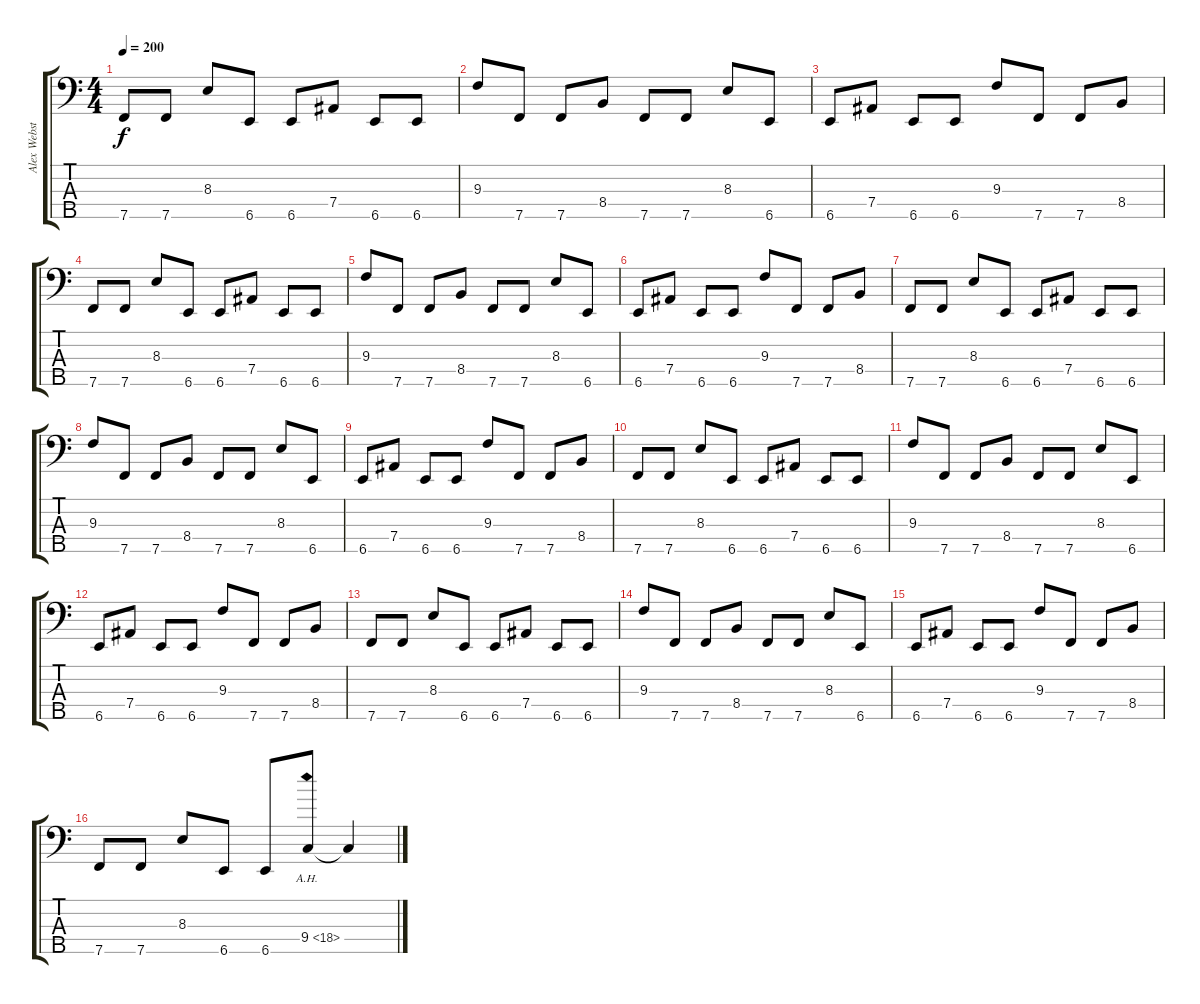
\track ("Alex Webster" "Alex Webst") {instrument electricbassfinger}
\staff {score tabs}
\tuning (Gb2 Db2 Ab1 Eb1 Bb0) {hide}
\ts (4 4)
\tempo 200
\clef f4
\ks c
7.5.8{dy f} 7.5.8 8.3.8 6.5.8 6.5.8 7.4.8 6.5.8 6.5.8 |
9.3.8 7.5.8 7.5.8 8.4.8 7.5.8 7.5.8 8.3.8 6.5.8 |
6.5.8 7.4.8 6.5.8 6.5.8 9.3.8 7.5.8 7.5.8 8.4.8 |
7.5.8 7.5.8 8.3.8 6.5.8 6.5.8 7.4.8 6.5.8 6.5.8 |
9.3.8 7.5.8 7.5.8 8.4.8 7.5.8 7.5.8 8.3.8 6.5.8 |
6.5.8 7.4.8 6.5.8 6.5.8 9.3.8 7.5.8 7.5.8 8.4.8 |
7.5.8 7.5.8 8.3.8 6.5.8 6.5.8 7.4.8 6.5.8 6.5.8 |
9.3.8 7.5.8 7.5.8 8.4.8 7.5.8 7.5.8 8.3.8 6.5.8 |
6.5.8 7.4.8 6.5.8 6.5.8 9.3.8 7.5.8 7.5.8 8.4.8 |
7.5.8 7.5.8 8.3.8 6.5.8 6.5.8 7.4.8 6.5.8 6.5.8 |
9.3.8 7.5.8 7.5.8 8.4.8 7.5.8 7.5.8 8.3.8 6.5.8 |
6.5.8 7.4.8 6.5.8 6.5.8 9.3.8 7.5.8 7.5.8 8.4.8 |
7.5.8 7.5.8 8.3.8 6.5.8 6.5.8 7.4.8 6.5.8 6.5.8 |
9.3.8 7.5.8 7.5.8 8.4.8 7.5.8 7.5.8 8.3.8 6.5.8 |
6.5.8 7.4.8 6.5.8 6.5.8 9.3.8 7.5.8 7.5.8 8.4.8 |
7.5.8 7.5.8 8.3.8 6.5.8 6.5.8 9.4{ah 9}.8 9.4{t}.4
